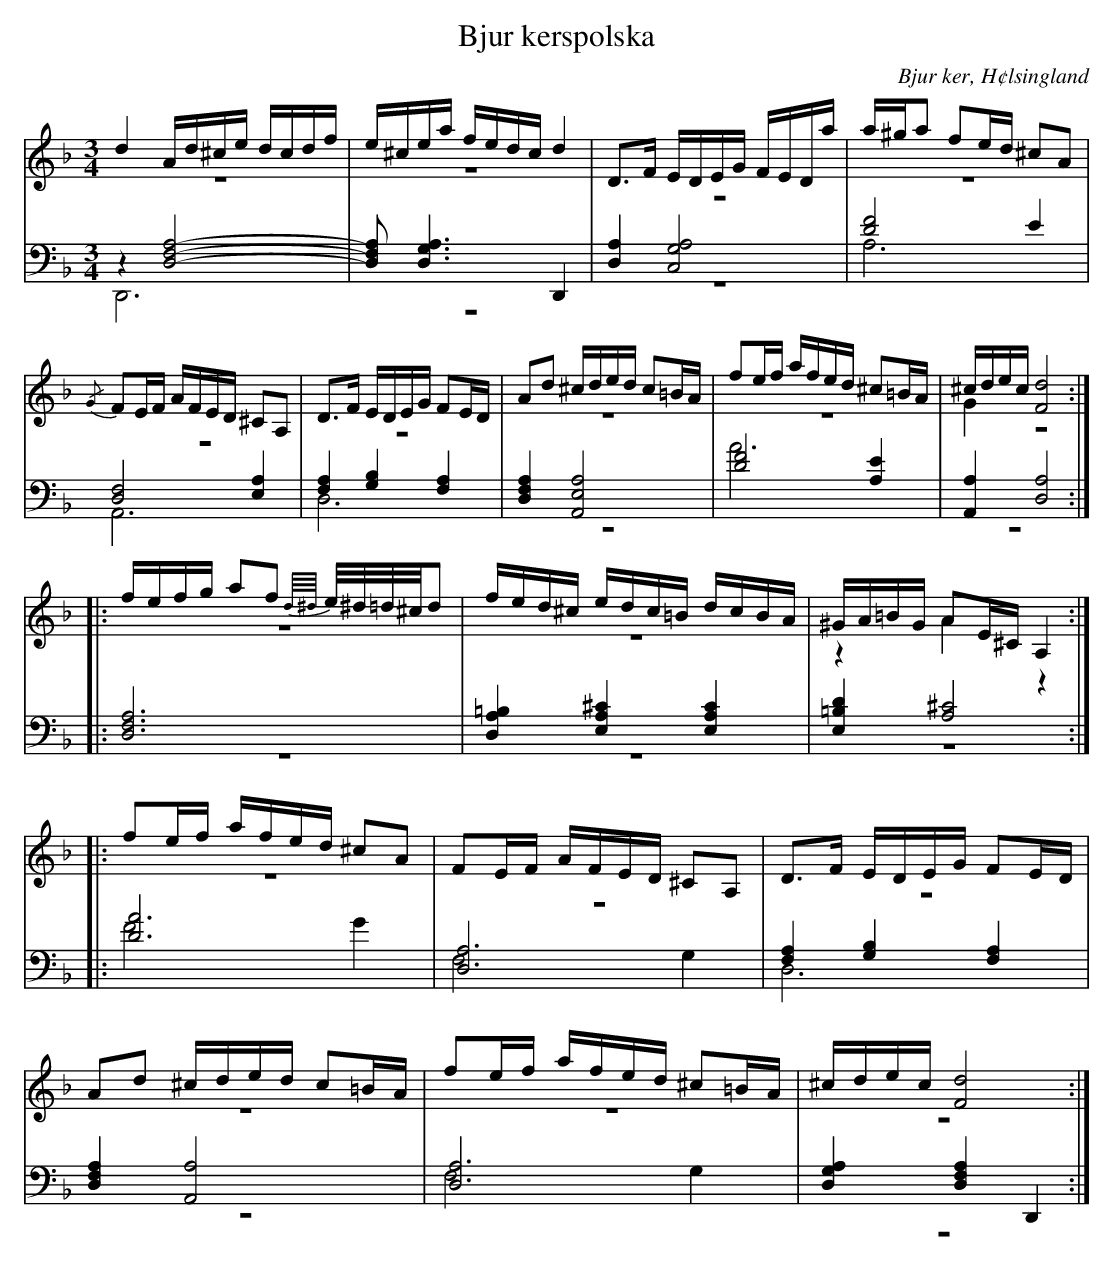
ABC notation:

X:1
T: Bjur kerspolska
O: Bjur ker, H¢lsingland
M: 3/4
L: 1/16
K: Dm
V:1
V:2 merge
V:3
V:4 merge
V:1
d4 Ad^ce dcdf |e^cea fedc d4|D2>F2 EDEG FEDa|a^ga2 f2ed ^c2A2|
{/G}F2EF AFED ^C2A,2|D2>F2 EDEG F2ED|A2d2 ^cded c2=BA|f2ef afed ^c2=BA|^cdec [F8d8]:|
|:fefg a2f2 {d//^d//}e/^d/=d/^c/d2 |fed^c edc=B dcBA|^GA=BG A2E^C A,4:|
|:f2ef afed ^c2A2|F2EF AFED ^C2A,2|D2>F2 EDEG F2ED|
A2d2 ^cded c2=BA|f2ef afed ^c2=BA|^cdec [F8d8]:|
V:2
z12|z12|z12|z12|
z12|z12|z12|z12|G4 z8:|
|:z12|z12|z4 A4 z4:|
|:z12|z12|z12|
z12|z12|z12:|
V:3 clef=bass
z4 [D,8F,8 A,8]-|[D,2F,2 A,2] [D,6G,6A,6] D,,4|[D,4A,4] [C,8G,8A,8]|[D8F8] E4|
[D,8F,8] [E,4A,4]|[F,4A,4] [G,4B,4] [F,4A,4]|[D,4F,4A,4] [A,,8E,8A,8]|[D8F8] [A,4E4]|[A,,4A,4] [D,8A,8]:|
|:[D,12F,12A,12]|[D,4A,4=B,4] [E,4A,4^C4] [E,4A,4C4]|[E,4=B,4D4] [A,8^C8]:|
|:[D12A12]|[D,12A,12]|[F,4A,4] [G,4B,4] [F,4A,4]|
[D,4F,4A,4] [A,,8A,8]|[D,12A,12]|[D,4G,4A,4] [D,4F,4A,4] D,,4:|
V:4 clef=bass
D,,12|z12|z12|A,12|
A,,12|D,12|z12|A12|z12:|
|:z12|z12|z12:|
|:F8 G4|F,8 G,4|D,12|
z12|F,8 G,4|z12:|
